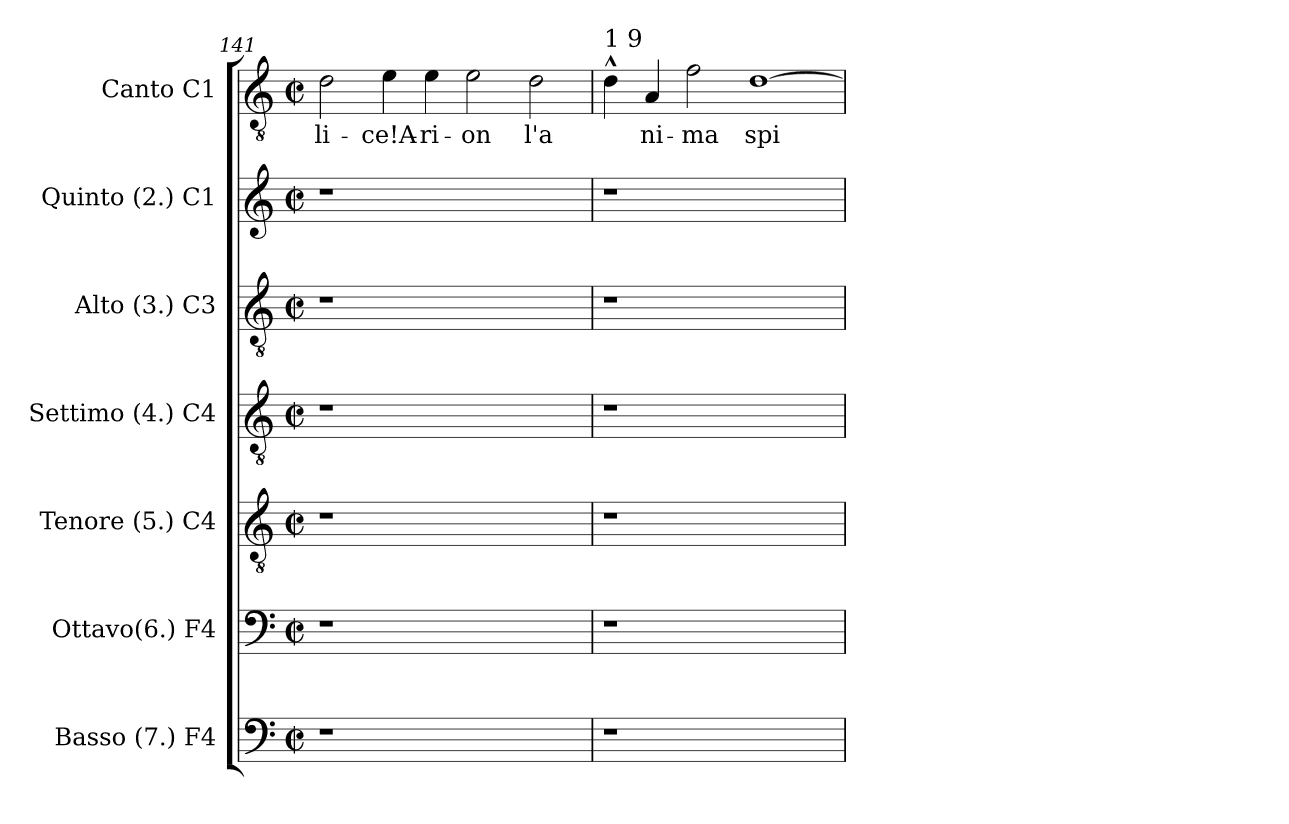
**kern	**kern	**kern	**kern	**kern	**kern	**kern	**text
*part7	*part6	*part5	*part4	*part3	*part2	*part1	*part1
*staff7	*staff6	*staff5	*staff4	*staff3	*staff2	*staff1	*staff1
*I"Basso (7.)  F4	*I"Ottavo(6.)  F4	*I"Tenore (5.)  C4	*I"Settimo (4.)  C4	*I"Alto (3.)  C3	*I"Quinto (2.)  C1	*I"Canto  C1	*
*	*	*I'T	*	*I'A	*	*I'C	*
*clefF4	*clefF4	*clefGv2	*clefGv2	*clefGv2	*clefG2	*clefGv2	*
*k[]	*k[]	*k[]	*k[]	*k[]	*k[]	*k[]	*
*C:	*C:	*C:	*C:	*C:	*C:	*C:	*
*M2/2	*M2/2	*M2/2	*M2/2	*M2/2	*M2/2	*M2/2	*
*met(c|)	*met(c|)	*met(c|)	*met(c|)	*met(c|)	*met(c|)	*met(c|)	*
=141	=141	=141	=141	=141	=141	=141	=141
!	!	!	!	!	!	!	!LO:LY:b:cj
1r	1r	1r	1r	1r	1r	2d\	-li-
!	!	!	!	!	!	!	!LO:LY:b:cj
.	.	.	.	.	.	4e\	-ce!A-
!	!	!	!	!	!	!	!LO:LY:b:cj
.	.	.	.	.	.	4e\	-ri-
!	!	!	!	!	!	!	!LO:LY:b:cj
1ryy	1ryy	1ryy	1ryy	1ryy	1ryy	2e\	-on
!	!	!	!	!	!	!	!LO:LY:b:cj
.	.	.	.	.	.	2d\	l'a-
!!LO:PB:g=z
=142	=142	=142	=142	=142	=142	=142	=142
!	!	!	!	!	!	!LO:TX:a:t=1 9	!
!	!	!	!	!	!	!	!LO:LY:b:cj
1r	1r	1r	1r	1r	1r	4d^^>\	--
!	!	!	!	!	!	!	!LO:LY:b:cj
.	.	.	.	.	.	4A/	-ni-
!	!	!	!	!	!	!	!LO:LY:b:cj
.	.	.	.	.	.	2f\	-ma
!	!	!	!	!	!	!	!LO:LY:b:cj
1ryy	1ryy	1ryy	1ryy	1ryy	1ryy	[>1d	spi-
=	=	=	=	=	=	=	=
*-	*-	*-	*-	*-	*-	*-	*-
